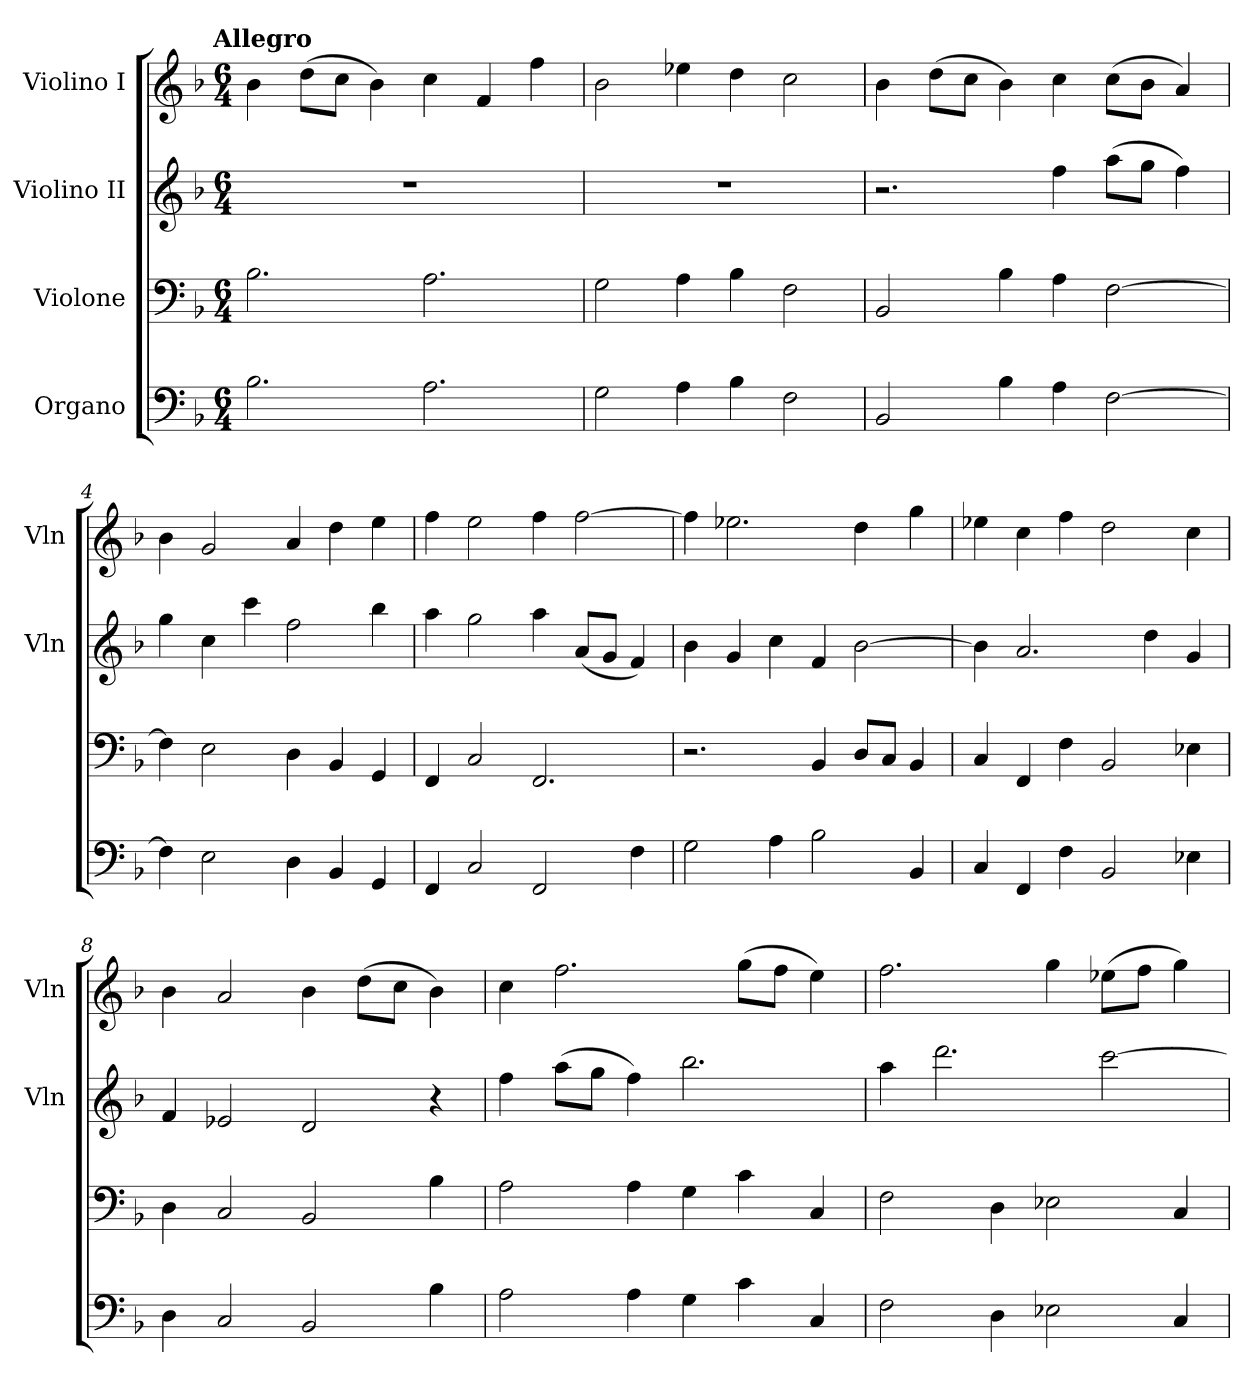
**kern	**kern	**kern	**kern
*part4	*part3	*part2	*part1
*staff4	*staff3	*staff2	*staff1
*I"Organo	*I"Violone	*I"Violino II	*I"Violino I
*	*	*I'Vln	*I'Vln
*clefF4	*clefF4	*clefG2	*clefG2
*k[b-]	*k[b-]	*k[b-]	*k[b-]
*F:	*F:	*F:	*F:
!!LO:TX:omd:t=Allegro
*M6/4	*M6/4	*M6/4	*M6/4
*MM132	*MM132	*MM132	*MM132
=1	=1	=1	=1
2.B-	2.B-	1.r	4b-
.	.	.	(8ddL
.	.	.	8ccJ
.	.	.	4b-)
2.A	2.A	.	4cc
.	.	.	4f
.	.	.	4ff
=2	=2	=2	=2
2G	2G	1.r	2b-
4A	4A	.	4ee-X
4B-	4B-	.	4dd
2F	2F	.	2cc
=3	=3	=3	=3
2BB-	2BB-	2.r	4b-
.	.	.	(8ddL
.	.	.	8ccJ
4B-	4B-	.	4b-)
4A	4A	4ff	4cc
[2F	[2F	(8aaL	(8ccL
.	.	8ggJ	8b-J
.	.	4ff)	4a)
=4	=4	=4	=4
4F]	4F]	4gg	4b-
2E	2E	4cc	2g
.	.	4ccc	.
4D	4D	2ff	4a
4BB-	4BB-	.	4dd
4GG	4GG	4bb-	4ee
=5	=5	=5	=5
4FF	4FF	4aa	4ff
2C	2C	2gg	2ee
2FF	2.FF	4aa	4ff
.	.	(8aL	[2ff
.	.	8gJ	.
4F	.	4f)	.
=6	=6	=6	=6
2G	2.r	4b-	4ff]
.	.	4g	2.ee-X
4A	.	4cc	.
2B-	4BB-	4f	.
.	8DL	[2b-	4dd
.	8CJ	.	.
4BB-	4BB-	.	4gg
=7	=7	=7	=7
4C	4C	4b-]	4ee-X
4FF	4FF	2.a	4cc
4F	4F	.	4ff
2BB-	2BB-	.	2dd
.	.	4dd	.
4E-X	4E-X	4g	4cc
=8	=8	=8	=8
4D	4D	4f	4b-
2C	2C	2e-X	2a
2BB-	2BB-	2d	4b-
.	.	.	(8ddL
.	.	.	8ccJ
4B-	4B-	4r	4b-)
=9	=9	=9	=9
2A	2A	4ff	4cc
.	.	(8aaL	2.ff
.	.	8ggJ	.
4A	4A	4ff)	.
4G	4G	2.bb-	.
4c	4c	.	(8ggL
.	.	.	8ffJ
4C	4C	.	4ee)
=10	=10	=10	=10
2F	2F	4aa	2.ff
.	.	2.ddd	.
4D	4D	.	.
2E-X	2E-X	.	4gg
.	.	[2ccc	(8ee-XL
.	.	.	8ffJ
4C	4C	.	4gg)
=	=	=	=
*-	*-	*-	*-
